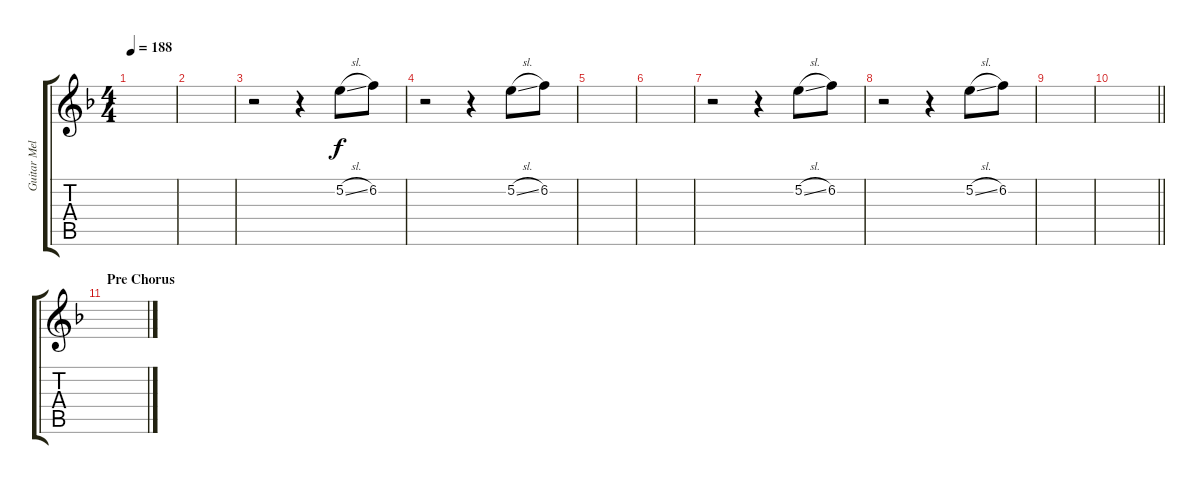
\track ("Guitar Melodic" "Guitar Mel") {instrument distortionguitar}
\staff {score tabs}
\tuning (E4 B3 G3 D3 A2 E2) {hide}
\ts (4 4)
\tempo 188
\clef g2
\ks f
|
|
r.2 r.4 5.2{sl}.8 6.2.8 |
r.2 r.4 5.2{sl}.8 6.2.8 |
|
|
r.2 r.4 5.2{sl}.8 6.2.8 |
r.2 r.4 5.2{sl}.8 6.2.8 |
|
\barLineRight lightlight
|
\section ("" "Pre Chorus")
